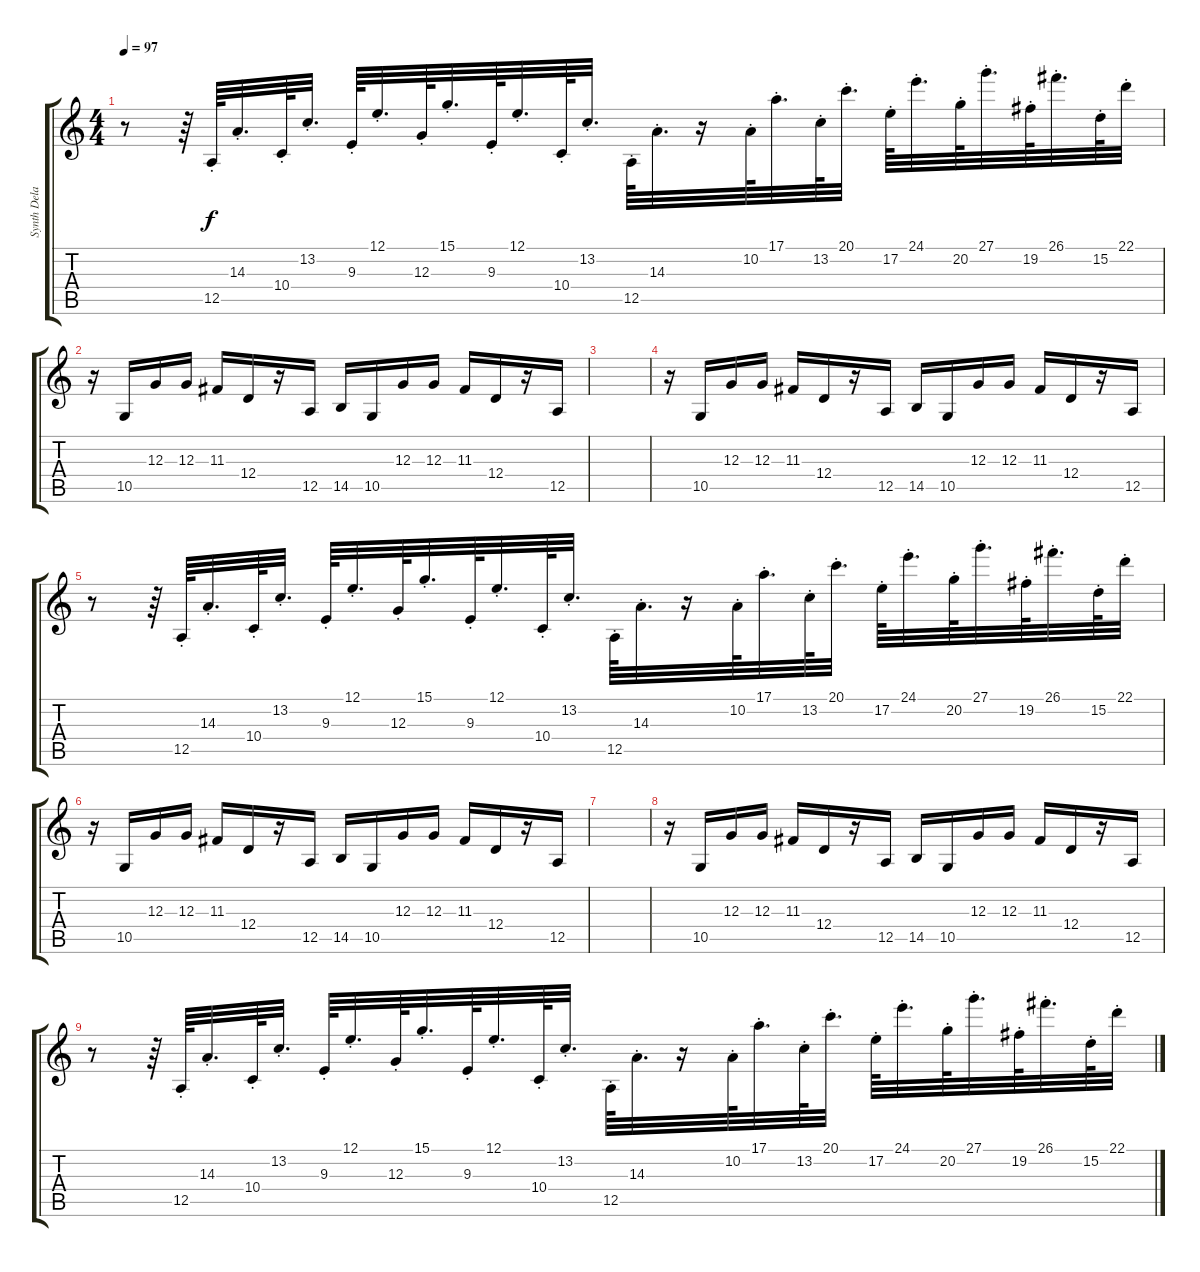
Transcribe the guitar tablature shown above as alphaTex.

\track ("Synth Delay Left Ch." "Synth Dela") {instrument lead2sawtooth}
\staff {score tabs}
\tuning (E4 B3 G3 D3 A2 E2) {hide}
\ts (4 4)
\tempo 97
\clef g2
\ks c
r.8{dy f} r.64 12.5{st}.64 14.3{st}.32{d} 10.4{st}.64 13.2{st}.32{d} 9.3{st}.64 12.1{st}.32{d} 12.3{st}.64 15.1{st}.32{d} 9.3{st}.64 12.1{st}.32{d} 10.4{st}.64 13.2{st}.32{d} 12.5{st}.64 14.3{st}.32{d} r.16 10.2{st}.64 17.1{st}.32{d} 13.2{st}.64 20.1{st}.32{d} 17.2{st}.64 24.1{st}.32{d} 20.2{st}.64 27.1{st}.32{d} 19.2{st}.64 26.1{st}.32{d} 15.2{st}.64 22.1{st}.32 |
r.16 10.5.16 12.3.16 12.3.16 11.3.16 12.4.16 r.16 12.5.16 14.5.16 10.5.16 12.3.16 12.3.16 11.3.16 12.4.16 r.16 12.5.16 |
|
r.16 10.5.16 12.3.16 12.3.16 11.3.16 12.4.16 r.16 12.5.16 14.5.16 10.5.16 12.3.16 12.3.16 11.3.16 12.4.16 r.16 12.5.16 |
r.8 r.64 12.5{st}.64 14.3{st}.32{d} 10.4{st}.64 13.2{st}.32{d} 9.3{st}.64 12.1{st}.32{d} 12.3{st}.64 15.1{st}.32{d} 9.3{st}.64 12.1{st}.32{d} 10.4{st}.64 13.2{st}.32{d} 12.5{st}.64 14.3{st}.32{d} r.16 10.2{st}.64 17.1{st}.32{d} 13.2{st}.64 20.1{st}.32{d} 17.2{st}.64 24.1{st}.32{d} 20.2{st}.64 27.1{st}.32{d} 19.2{st}.64 26.1{st}.32{d} 15.2{st}.64 22.1{st}.32 |
r.16 10.5.16 12.3.16 12.3.16 11.3.16 12.4.16 r.16 12.5.16 14.5.16 10.5.16 12.3.16 12.3.16 11.3.16 12.4.16 r.16 12.5.16 |
|
r.16 10.5.16 12.3.16 12.3.16 11.3.16 12.4.16 r.16 12.5.16 14.5.16 10.5.16 12.3.16 12.3.16 11.3.16 12.4.16 r.16 12.5.16 |
r.8 r.64 12.5{st}.64 14.3{st}.32{d} 10.4{st}.64 13.2{st}.32{d} 9.3{st}.64 12.1{st}.32{d} 12.3{st}.64 15.1{st}.32{d} 9.3{st}.64 12.1{st}.32{d} 10.4{st}.64 13.2{st}.32{d} 12.5{st}.64 14.3{st}.32{d} r.16 10.2{st}.64 17.1{st}.32{d} 13.2{st}.64 20.1{st}.32{d} 17.2{st}.64 24.1{st}.32{d} 20.2{st}.64 27.1{st}.32{d} 19.2{st}.64 26.1{st}.32{d} 15.2{st}.64 22.1{st}.32
